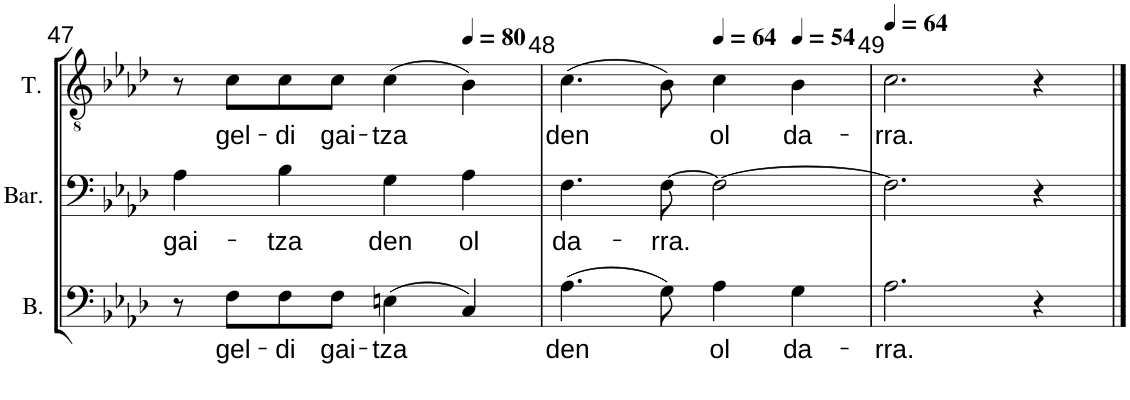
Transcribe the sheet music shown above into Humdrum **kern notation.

**kern	**text	**kern	**text	**kern	**text
*part3	*part3	*part2	*part2	*part1	*part1
*staff3	*staff3	*staff2	*staff2	*staff1	*staff1
*I"Basse	*	*I"Baryton	*	*I"Ténor	*
*I'B.	*	*I'Bar.	*	*I'T.	*
!!LO:PB:g=z
*clefF4	*	*clefF4	*	*clefGv2	*
*k[b-e-a-d-]	*	*k[b-e-a-d-]	*	*k[b-e-a-d-]	*
*M4/4	*	*M4/4	*	*M4/4	*
=47	=47	=47	=47	=47	=47
!	!	!	!LO:LY:b	!	!
8r	.	4A-\	gai-	8r	.
!	!LO:LY:b	!	!	!	!LO:LY:b
8F\L	gel-	.	.	8c\L	gel-
!	!LO:LY:b	!	!LO:LY:b	!	!LO:LY:b
8F\	-di	4B-\	-tza	8c\	-di
!	!LO:LY:b	!	!	!	!LO:LY:b
8F\J	gai-	.	.	8c\J	gai-
!	!LO:LY:b	!	!LO:LY:b	!	!LO:LY:b
(4En\	-tza	4G\	den	(4c\	-tza
*	*	*	*	*MM80	*
!	!	!	!LO:LY:b	!	!
4C/)	.	4A-\	ol	4B-\)	.
=48	=48	=48	=48	=48	=48
!	!LO:LY:b	!	!LO:LY:b	!	!LO:LY:b
(4.A-\	den	4.F\	-da-	(4.c\	den
!	!	!	!LO:LY:b	!	!
8G\)	.	[8F\	-rra.	8B-\)	.
*	*	*	*	*MM64	*
!	!LO:LY:b	!	!	!	!LO:LY:b
4A-\	ol	2F\_	.	4c\	ol
*	*	*	*	*MM54	*
!	!LO:LY:b	!	!	!	!LO:LY:b
4G\	-da-	.	.	4B-\	-da-
=49	=49	=49	=49	=49	=49
*	*	*	*	*MM64	*
!	!LO:LY:b	!	!	!	!LO:LY:b
2.A-\	-rra.	2.F\]	.	2.c\	-rra.
4r	.	4r	.	4r	.
==	==	==	==	==	==
*-	*-	*-	*-	*-	*-
